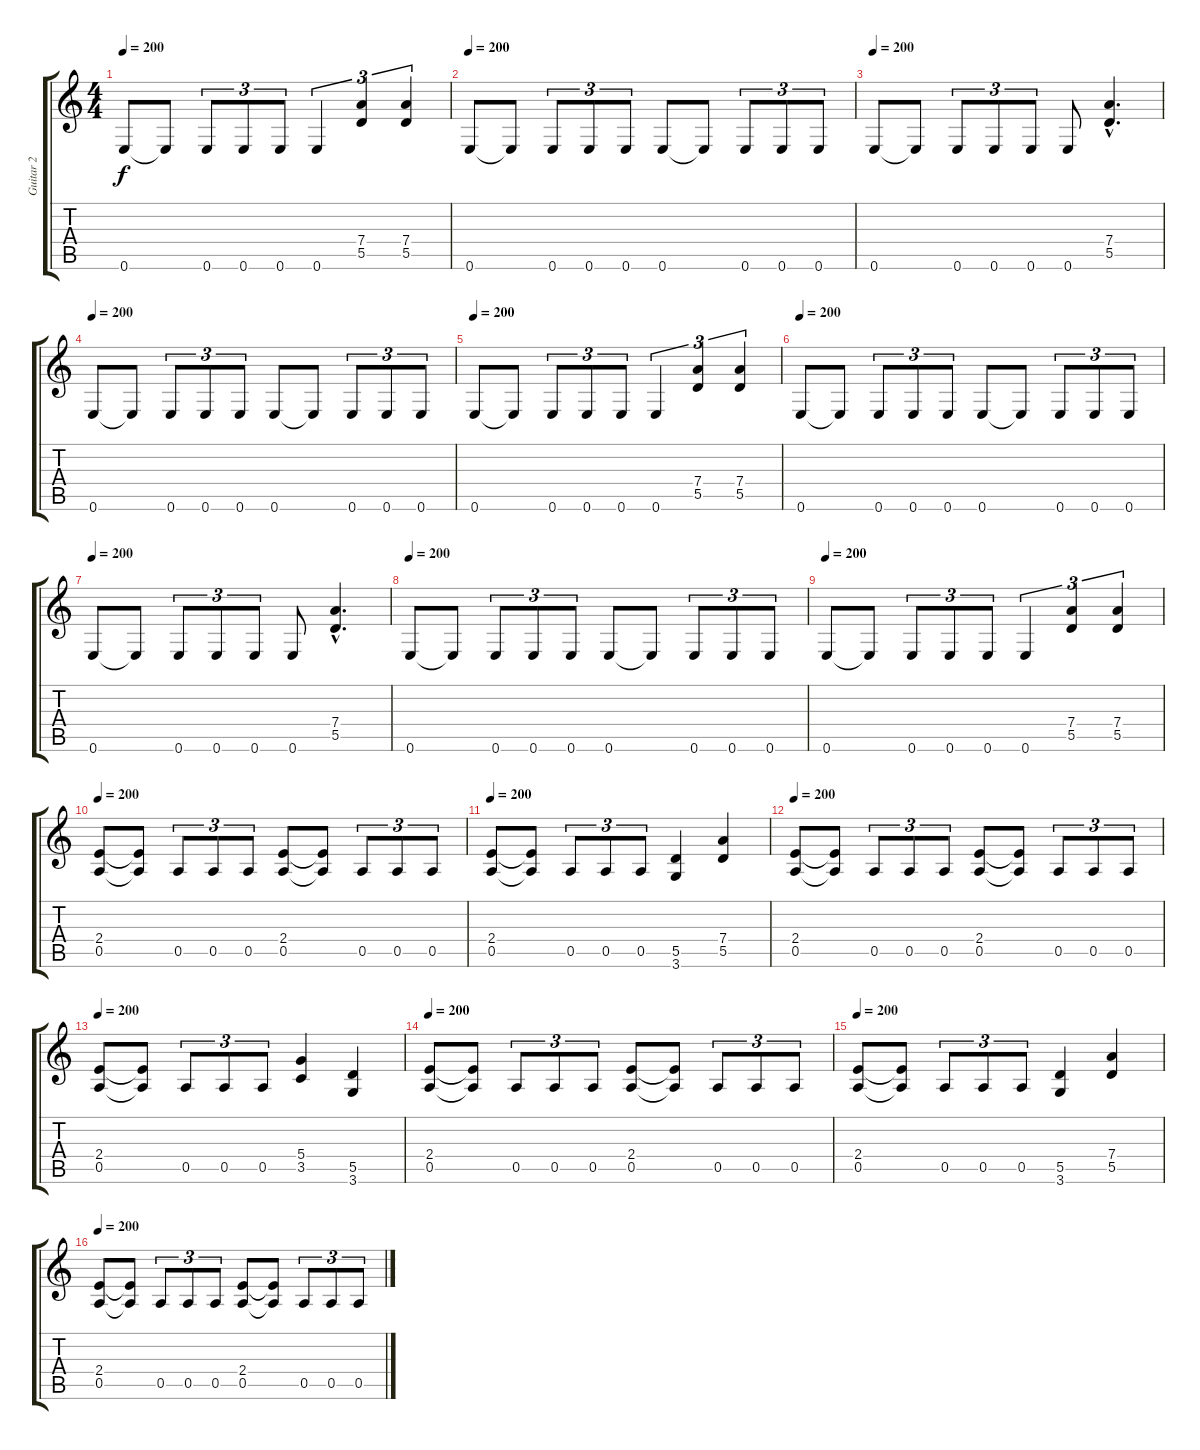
\track ("Guitar 2" "Guitar 2") {instrument distortionguitar}
\staff {score tabs}
\tuning (E4 B3 G3 D3 A2 E2) {hide}
\ts (4 4)
\tempo 200
\clef g2
\ks c
0.6.8{dy f} 0.6{t}.8 0.6.8{tu (3 2)} 0.6.8{tu (3 2)} 0.6.8{tu (3 2)} 0.6.4{tu (3 2)} (7.4 5.5).4{tu (3 2)} (7.4 5.5).4{tu (3 2)} |
\tempo 200
0.6.8 0.6{t}.8 0.6.8{tu (3 2)} 0.6.8{tu (3 2)} 0.6.8{tu (3 2)} 0.6.8 0.6{t}.8 0.6.8{tu (3 2)} 0.6.8{tu (3 2)} 0.6.8{tu (3 2)} |
\tempo 200
0.6.8 0.6{t}.8 0.6.8{tu (3 2)} 0.6.8{tu (3 2)} 0.6.8{tu (3 2)} 0.6.8 (7.4{hac} 5.5{hac}).4{d} |
\tempo 200
0.6.8 0.6{t}.8 0.6.8{tu (3 2)} 0.6.8{tu (3 2)} 0.6.8{tu (3 2)} 0.6.8 0.6{t}.8 0.6.8{tu (3 2)} 0.6.8{tu (3 2)} 0.6.8{tu (3 2)} |
\tempo 200
0.6.8 0.6{t}.8 0.6.8{tu (3 2)} 0.6.8{tu (3 2)} 0.6.8{tu (3 2)} 0.6.4{tu (3 2)} (7.4 5.5).4{tu (3 2)} (7.4 5.5).4{tu (3 2)} |
\tempo 200
0.6.8 0.6{t}.8 0.6.8{tu (3 2)} 0.6.8{tu (3 2)} 0.6.8{tu (3 2)} 0.6.8 0.6{t}.8 0.6.8{tu (3 2)} 0.6.8{tu (3 2)} 0.6.8{tu (3 2)} |
\tempo 200
0.6.8 0.6{t}.8 0.6.8{tu (3 2)} 0.6.8{tu (3 2)} 0.6.8{tu (3 2)} 0.6.8 (7.4{hac} 5.5{hac}).4{d} |
\tempo 200
0.6.8 0.6{t}.8 0.6.8{tu (3 2)} 0.6.8{tu (3 2)} 0.6.8{tu (3 2)} 0.6.8 0.6{t}.8 0.6.8{tu (3 2)} 0.6.8{tu (3 2)} 0.6.8{tu (3 2)} |
\tempo 200
0.6.8 0.6{t}.8 0.6.8{tu (3 2)} 0.6.8{tu (3 2)} 0.6.8{tu (3 2)} 0.6.4{tu (3 2)} (7.4 5.5).4{tu (3 2)} (7.4 5.5).4{tu (3 2)} |
\tempo 200
(2.4 0.5).8 (2.4{t} 0.5{t}).8 0.5.8{tu (3 2)} 0.5.8{tu (3 2)} 0.5.8{tu (3 2)} (2.4 0.5).8 (2.4{t} 0.5{t}).8 0.5.8{tu (3 2)} 0.5.8{tu (3 2)} 0.5.8{tu (3 2)} |
\tempo 200
(2.4 0.5).8 (2.4{t} 0.5{t}).8 0.5.8{tu (3 2)} 0.5.8{tu (3 2)} 0.5.8{tu (3 2)} (5.5 3.6).4 (7.4 5.5).4 |
\tempo 200
(2.4 0.5).8 (2.4{t} 0.5{t}).8 0.5.8{tu (3 2)} 0.5.8{tu (3 2)} 0.5.8{tu (3 2)} (2.4 0.5).8 (2.4{t} 0.5{t}).8 0.5.8{tu (3 2)} 0.5.8{tu (3 2)} 0.5.8{tu (3 2)} |
\tempo 200
(2.4 0.5).8 (2.4{t} 0.5{t}).8 0.5.8{tu (3 2)} 0.5.8{tu (3 2)} 0.5.8{tu (3 2)} (5.4 3.5).4 (5.5 3.6).4 |
\tempo 200
(2.4 0.5).8 (2.4{t} 0.5{t}).8 0.5.8{tu (3 2)} 0.5.8{tu (3 2)} 0.5.8{tu (3 2)} (2.4 0.5).8 (2.4{t} 0.5{t}).8 0.5.8{tu (3 2)} 0.5.8{tu (3 2)} 0.5.8{tu (3 2)} |
\tempo 200
(2.4 0.5).8 (2.4{t} 0.5{t}).8 0.5.8{tu (3 2)} 0.5.8{tu (3 2)} 0.5.8{tu (3 2)} (5.5 3.6).4 (7.4 5.5).4 |
\tempo 200
(2.4 0.5).8 (2.4{t} 0.5{t}).8 0.5.8{tu (3 2)} 0.5.8{tu (3 2)} 0.5.8{tu (3 2)} (2.4 0.5).8 (2.4{t} 0.5{t}).8 0.5.8{tu (3 2)} 0.5.8{tu (3 2)} 0.5.8{tu (3 2)}
